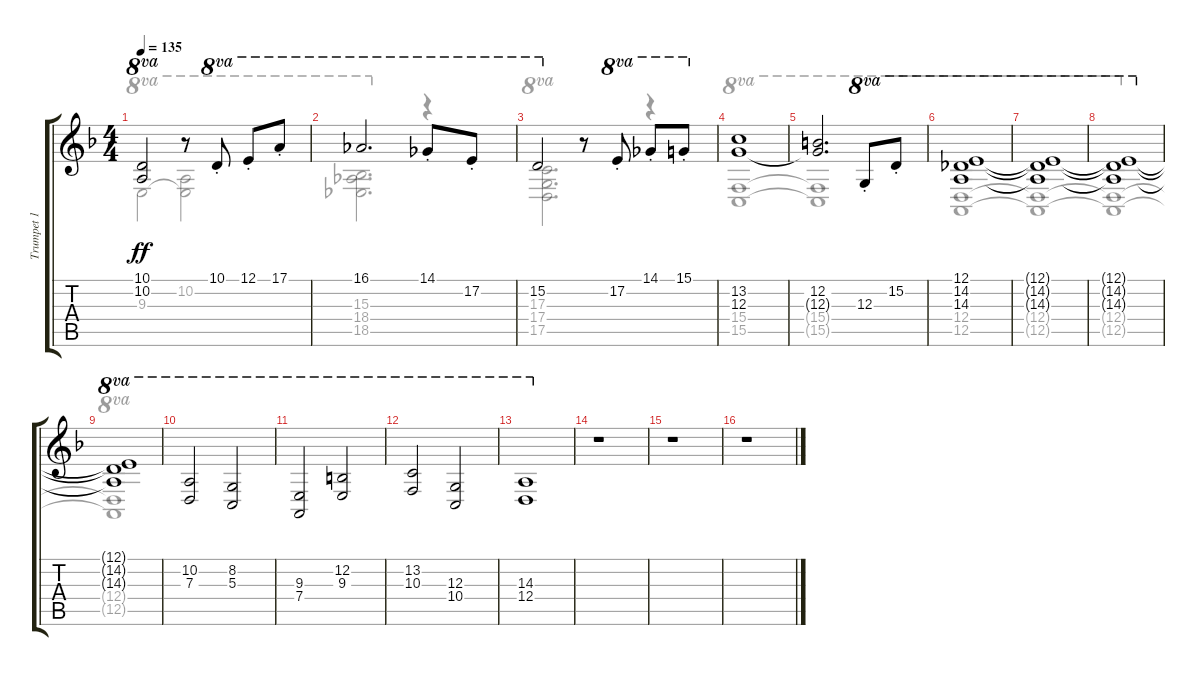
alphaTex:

\track ("Trumpet 1" "Trumpet 1") {instrument trumpet}
\staff {score tabs}
\tuning (E4 B3 G3 D3 A2 E2) {hide}
\voice
\ts (4 4)
\tempo 135
\clef g2
\ks f
(10.1 10.2).2{ot 8va dy ff} r.8 10.1{st}.8{ot 8va} 12.1{st}.8{ot 8va} 17.1{st}.8{ot 8va} |
16.1.2{d ot 8va} 14.1{st}.8{ot 8va} 17.2{st}.8{ot 8va} |
15.2.2{ot 8va} r.8 17.2{st}.8{ot 8va} 14.1{st}.8{ot 8va} 15.1{st}.8{ot 8va} |
(13.2 12.3).1 |
(12.2 12.3{t}).2{d} 12.3{st}.8{ot 8va} 15.2{st}.8{ot 8va} |
(12.1 14.2 14.3).1{ot 8va} |
(12.1{t} 14.2{t} 14.3{t}).1{ot 8va} |
(12.1{t} 14.2{t} 14.3{t}).1{ot 8va} |
(12.1{t} 14.2{t} 14.3{t}).1{ot 8va} |
(10.2 7.3).2{ot 8va} (8.2 5.3).2{ot 8va} |
(9.3 7.4).2{ot 8va} (12.2 9.3).2{ot 8va} |
(13.2 10.3).2{ot 8va} (12.3 10.4).2{ot 8va} |
(14.3 12.4).1{ot 8va} |
r.1 |
r.1 |
r.1
\voice
\clef g2
\ottava regular
\simile none
\ks f
9.3.2{ot 8va dy ff} (10.2 9.3{t}).2{ot 8va} |
(15.3 18.4 18.5).2{d ot 8va} r.4 |
(17.3 17.4 17.5).2{d ot 8va} r.4 |
(15.4 15.5).1{ot 8va} |
(15.4{t} 15.5{t}).1{ot 8va} |
(12.4 12.5).1{ot 8va} |
(12.4{t} 12.5{t}).1{ot 8va} |
(12.4{t} 12.5{t}).1{ot 8va} |
(12.4{t} 12.5{t}).1{ot 8va} |
|
|
|
|
|
|
